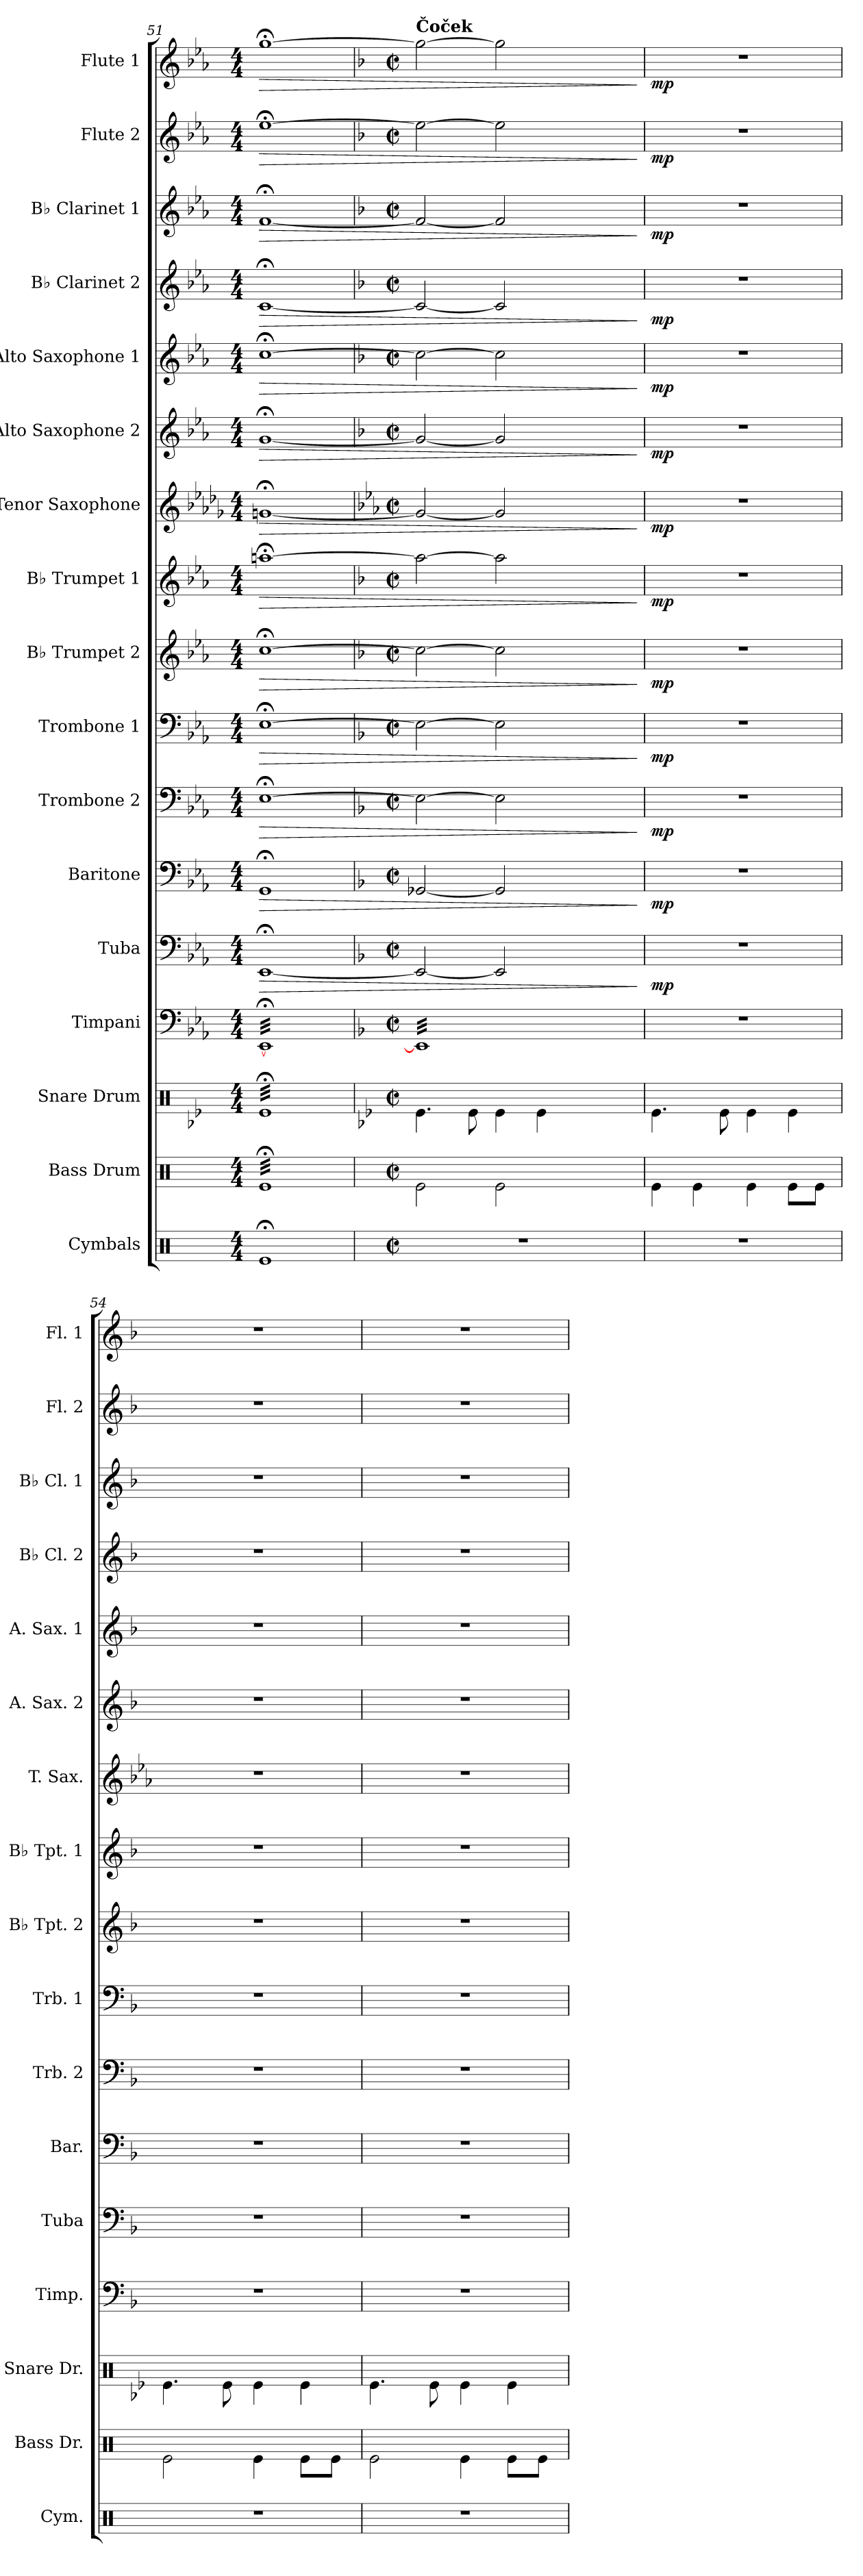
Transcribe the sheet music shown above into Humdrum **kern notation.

**kern	**kern	**kern	**kern	**kern	**dynam	**kern	**dynam	**kern	**dynam	**kern	**dynam	**kern	**dynam	**kern	**dynam	**kern	**dynam	**kern	**dynam	**kern	**dynam	**kern	**dynam	**kern	**dynam	**kern	**dynam	**kern	**dynam
*part17	*part16	*part15	*part14	*part13	*part13	*part12	*part12	*part11	*part11	*part10	*part10	*part9	*part9	*part8	*part8	*part7	*part7	*part6	*part6	*part5	*part5	*part4	*part4	*part3	*part3	*part2	*part2	*part1	*part1
*staff17	*staff16	*staff15	*staff14	*staff13	*staff13	*staff12	*staff12	*staff11	*staff11	*staff10	*staff10	*staff9	*staff9	*staff8	*staff8	*staff7	*staff7	*staff6	*staff6	*staff5	*staff5	*staff4	*staff4	*staff3	*staff3	*staff2	*staff2	*staff1	*staff1
*I"Cymbals	*I"Bass Drum	*I"Snare Drum	*I"Timpani	*I"Tuba	*	*I"Baritone	*	*I"Trombone 2	*	*I"Trombone 1	*	*I"B♭ Trumpet 2	*	*I"B♭ Trumpet 1	*	*I"Tenor Saxophone	*	*I"Alto Saxophone 2	*	*I"Alto Saxophone 1	*	*I"B♭ Clarinet 2	*	*I"B♭ Clarinet 1	*	*I"Flute 2	*	*I"Flute 1	*
*I'Cym.	*I'Bass Dr.	*I'Snare Dr.	*I'Timp.	*I'Tuba	*	*I'Bar.	*	*I'Trb. 2	*	*I'Trb. 1	*	*I'B♭ Tpt. 2	*	*I'B♭ Tpt. 1	*	*I'T. Sax.	*	*I'A. Sax. 2	*	*I'A. Sax. 1	*	*I'B♭ Cl. 2	*	*I'B♭ Cl. 1	*	*I'Fl. 2	*	*I'Fl. 1	*
*clefX	*clefX	*clefX	*clefF4	*clefF4	*	*clefF4	*	*clefF4	*	*clefF4	*	*clefG2	*	*clefG2	*	*clefG2	*	*clefG2	*	*clefG2	*	*clefG2	*	*clefG2	*	*clefG2	*	*clefG2	*
*	*	*	*	*	*	*	*	*	*	*	*	*ITrd1c2	*	*ITrd1c2	*	*ITrd8c14	*	*ITrd5c9	*	*ITrd5c9	*	*ITrd1c2	*	*ITrd1c2	*	*	*	*	*
*k[]	*k[]	*k[b-e-]	*k[b-e-a-]	*k[b-e-a-]	*	*k[b-e-a-]	*	*k[b-e-a-]	*	*k[b-e-a-]	*	*k[b-e-a-d-g-]	*	*k[b-e-a-d-g-]	*	*k[b-e-a-d-g-]	*	*k[b-e-a-d-g-c-]	*	*k[b-e-a-d-g-c-]	*	*k[b-e-a-d-g-]	*	*k[b-e-a-d-g-]	*	*k[b-e-a-]	*	*k[b-e-a-]	*
*M4/4	*M4/4	*M4/4	*M4/4	*M4/4	*	*M4/4	*	*M4/4	*	*M4/4	*	*M4/4	*	*M4/4	*	*M4/4	*	*M4/4	*	*M4/4	*	*M4/4	*	*M4/4	*	*M4/4	*	*M4/4	*
*MM92	*MM92	*MM92	*MM92	*MM92	*	*MM92	*	*MM92	*	*MM92	*	*MM92	*	*MM92	*	*MM92	*	*MM92	*	*MM92	*	*MM92	*	*MM92	*	*MM92	*	*MM92	*
=51	=51	=51	=51	=51	=51	=51	=51	=51	=51	=51	=51	=51	=51	=51	=51	=51	=51	=51	=51	=51	=51	=51	=51	=51	=51	=51	=51	=51	=51
!	!	!	!	!	!LO:HP:b	!	!LO:HP:b	!	!LO:HP:b	!	!LO:HP:b	!	!LO:HP:b	!	!LO:HP:b	!	!LO:HP:b	!	!LO:HP:b	!	!LO:HP:b	!	!LO:HP:b	!	!LO:HP:b	!	!LO:HP:b	!	!LO:HP:b
*	*tremolo	*	*	*	*	*	*	*	*	*	*	*	*	*	*	*	*	*	*	*	*	*	*	*	*	*	*	*	*
*	*	*tremolo	*	*	*	*	*	*	*	*	*	*	*	*	*	*	*	*	*	*	*	*	*	*	*	*	*	*	*
*	*	*	*tremolo	*	*	*	*	*	*	*	*	*	*	*	*	*	*	*	*	*	*	*	*	*	*	*	*	*	*
1Re;<	32Re;<LLL	32Re;<LLL	[32EE-;<LLL	[1EE-;<	>	1GG;<	>	[1E-;<	>	[1E-;<	>	[1b-;<	>	[1ggn;<	>	[1Gn;<	>	[1B-;<	>	[1e-;<	>	[1B-;<	>	[1e-;<	>	[1ee-;<	>	[1gg;<	>
.	32Re;<	32Re;<	32EE-;<	.	.	.	.	.	.	.	.	.	.	.	.	.	.	.	.	.	.	.	.	.	.	.	.	.	.
.	32Re;<	32Re;<	32EE-;<	.	.	.	.	.	.	.	.	.	.	.	.	.	.	.	.	.	.	.	.	.	.	.	.	.	.
.	32Re;<	32Re;<	32EE-;<	.	.	.	.	.	.	.	.	.	.	.	.	.	.	.	.	.	.	.	.	.	.	.	.	.	.
.	32Re;<	32Re;<	32EE-;<	.	.	.	.	.	.	.	.	.	.	.	.	.	.	.	.	.	.	.	.	.	.	.	.	.	.
.	32Re;<	32Re;<	32EE-;<	.	.	.	.	.	.	.	.	.	.	.	.	.	.	.	.	.	.	.	.	.	.	.	.	.	.
.	32Re;<	32Re;<	32EE-;<	.	.	.	.	.	.	.	.	.	.	.	.	.	.	.	.	.	.	.	.	.	.	.	.	.	.
.	32Re;<	32Re;<	32EE-;<	.	.	.	.	.	.	.	.	.	.	.	.	.	.	.	.	.	.	.	.	.	.	.	.	.	.
.	32Re;<	32Re;<	32EE-;<	.	.	.	.	.	.	.	.	.	.	.	.	.	.	.	.	.	.	.	.	.	.	.	.	.	.
.	32Re;<	32Re;<	32EE-;<	.	.	.	.	.	.	.	.	.	.	.	.	.	.	.	.	.	.	.	.	.	.	.	.	.	.
.	32Re;<	32Re;<	32EE-;<	.	.	.	.	.	.	.	.	.	.	.	.	.	.	.	.	.	.	.	.	.	.	.	.	.	.
.	32Re;<	32Re;<	32EE-;<	.	.	.	.	.	.	.	.	.	.	.	.	.	.	.	.	.	.	.	.	.	.	.	.	.	.
.	32Re;<	32Re;<	32EE-;<	.	.	.	.	.	.	.	.	.	.	.	.	.	.	.	.	.	.	.	.	.	.	.	.	.	.
.	32Re;<	32Re;<	32EE-;<	.	.	.	.	.	.	.	.	.	.	.	.	.	.	.	.	.	.	.	.	.	.	.	.	.	.
.	32Re;<	32Re;<	32EE-;<	.	.	.	.	.	.	.	.	.	.	.	.	.	.	.	.	.	.	.	.	.	.	.	.	.	.
.	32Re;<	32Re;<	32EE-;<	.	.	.	.	.	.	.	.	.	.	.	.	.	.	.	.	.	.	.	.	.	.	.	.	.	.
.	32Re;<	32Re;<	32EE-;<	.	.	.	.	.	.	.	.	.	.	.	.	.	.	.	.	.	.	.	.	.	.	.	.	.	.
.	32Re;<	32Re;<	32EE-;<	.	.	.	.	.	.	.	.	.	.	.	.	.	.	.	.	.	.	.	.	.	.	.	.	.	.
.	32Re;<	32Re;<	32EE-;<	.	.	.	.	.	.	.	.	.	.	.	.	.	.	.	.	.	.	.	.	.	.	.	.	.	.
.	32Re;<	32Re;<	32EE-;<	.	.	.	.	.	.	.	.	.	.	.	.	.	.	.	.	.	.	.	.	.	.	.	.	.	.
.	32Re;<	32Re;<	32EE-;<	.	.	.	.	.	.	.	.	.	.	.	.	.	.	.	.	.	.	.	.	.	.	.	.	.	.
.	32Re;<	32Re;<	32EE-;<	.	.	.	.	.	.	.	.	.	.	.	.	.	.	.	.	.	.	.	.	.	.	.	.	.	.
.	32Re;<	32Re;<	32EE-;<	.	.	.	.	.	.	.	.	.	.	.	.	.	.	.	.	.	.	.	.	.	.	.	.	.	.
.	32Re;<	32Re;<	32EE-;<	.	.	.	.	.	.	.	.	.	.	.	.	.	.	.	.	.	.	.	.	.	.	.	.	.	.
.	32Re;<	32Re;<	32EE-;<	.	.	.	.	.	.	.	.	.	.	.	.	.	.	.	.	.	.	.	.	.	.	.	.	.	.
.	32Re;<	32Re;<	32EE-;<	.	.	.	.	.	.	.	.	.	.	.	.	.	.	.	.	.	.	.	.	.	.	.	.	.	.
.	32Re;<	32Re;<	32EE-;<	.	.	.	.	.	.	.	.	.	.	.	.	.	.	.	.	.	.	.	.	.	.	.	.	.	.
.	32Re;<	32Re;<	32EE-;<	.	.	.	.	.	.	.	.	.	.	.	.	.	.	.	.	.	.	.	.	.	.	.	.	.	.
.	32Re;<	32Re;<	32EE-;<	.	.	.	.	.	.	.	.	.	.	.	.	.	.	.	.	.	.	.	.	.	.	.	.	.	.
.	32Re;<	32Re;<	32EE-;<	.	.	.	.	.	.	.	.	.	.	.	.	.	.	.	.	.	.	.	.	.	.	.	.	.	.
.	32Re;<	32Re;<	32EE-;<	.	.	.	.	.	.	.	.	.	.	.	.	.	.	.	.	.	.	.	.	.	.	.	.	.	.
.	32Re;<JJJ	32Re;<JJJ	32EE-;<JJJ	.	.	.	.	.	.	.	.	.	.	.	.	.	.	.	.	.	.	.	.	.	.	.	.	.	.
*	*	*Xtremolo	*	*	*	*	*	*	*	*	*	*	*	*	*	*	*	*	*	*	*	*	*	*	*	*	*	*	*
*	*Xtremolo	*	*	*	*	*	*	*	*	*	*	*	*	*	*	*	*	*	*	*	*	*	*	*	*	*	*	*	*
=52	=52	=52	=52	=52	=52	=52	=52	=52	=52	=52	=52	=52	=52	=52	=52	=52	=52	=52	=52	=52	=52	=52	=52	=52	=52	=52	=52	=52	=52
*	*	*	*k[b-]	*k[b-]	*	*k[b-]	*	*k[b-]	*	*k[b-]	*	*k[b-e-a-]	*	*k[b-e-a-]	*	*k[b-e-a-]	*	*k[b-e-a-d-]	*	*k[b-e-a-d-]	*	*k[b-e-a-]	*	*k[b-e-a-]	*	*k[b-]	*	*k[b-]	*
*M2/2	*M2/2	*M2/2	*M2/2	*M2/2	*	*M2/2	*	*M2/2	*	*M2/2	*	*M2/2	*	*M2/2	*	*M2/2	*	*M2/2	*	*M2/2	*	*M2/2	*	*M2/2	*	*M2/2	*	*M2/2	*
*met(c|)	*met(c|)	*met(c|)	*met(c|)	*met(c|)	*	*met(c|)	*	*met(c|)	*	*met(c|)	*	*met(c|)	*	*met(c|)	*	*met(c|)	*	*met(c|)	*	*met(c|)	*	*met(c|)	*	*met(c|)	*	*met(c|)	*	*met(c|)	*
*	*	*	*	*	*	*	*	*	*	*	*	*	*	*	*	*	*	*	*	*	*	*	*	*	*	*	*	*MM200	*
!	!	!	!	!	!	!	!	!	!	!	!	!	!	!	!	!	!	!	!	!	!	!	!	!	!	!	!	!LO:TX:a:B:t=Čoček	!
1r	2Re\	4.Re\	32EE-]LLL	2EE-/_	.	[2GG-X/	.	2E-\_	.	2E-\_	.	2b-\_	.	2gg\_	.	2G/_	.	2B-/_	.	2e-\_	.	2B-/_	.	2e-/_	.	2ee-\_	.	2gg\_	.
.	.	.	32EE-	.	.	.	.	.	.	.	.	.	.	.	.	.	.	.	.	.	.	.	.	.	.	.	.	.	.
.	.	.	32EE-	.	.	.	.	.	.	.	.	.	.	.	.	.	.	.	.	.	.	.	.	.	.	.	.	.	.
.	.	.	32EE-	.	.	.	.	.	.	.	.	.	.	.	.	.	.	.	.	.	.	.	.	.	.	.	.	.	.
.	.	.	32EE-	.	.	.	.	.	.	.	.	.	.	.	.	.	.	.	.	.	.	.	.	.	.	.	.	.	.
.	.	.	32EE-	.	.	.	.	.	.	.	.	.	.	.	.	.	.	.	.	.	.	.	.	.	.	.	.	.	.
.	.	.	32EE-	.	.	.	.	.	.	.	.	.	.	.	.	.	.	.	.	.	.	.	.	.	.	.	.	.	.
.	.	.	32EE-	.	.	.	.	.	.	.	.	.	.	.	.	.	.	.	.	.	.	.	.	.	.	.	.	.	.
.	.	.	32EE-	.	.	.	.	.	.	.	.	.	.	.	.	.	.	.	.	.	.	.	.	.	.	.	.	.	.
.	.	.	32EE-	.	.	.	.	.	.	.	.	.	.	.	.	.	.	.	.	.	.	.	.	.	.	.	.	.	.
.	.	.	32EE-	.	.	.	.	.	.	.	.	.	.	.	.	.	.	.	.	.	.	.	.	.	.	.	.	.	.
.	.	.	32EE-	.	.	.	.	.	.	.	.	.	.	.	.	.	.	.	.	.	.	.	.	.	.	.	.	.	.
.	.	8Re\	32EE-	.	.	.	.	.	.	.	.	.	.	.	.	.	.	.	.	.	.	.	.	.	.	.	.	.	.
.	.	.	32EE-	.	.	.	.	.	.	.	.	.	.	.	.	.	.	.	.	.	.	.	.	.	.	.	.	.	.
.	.	.	32EE-	.	.	.	.	.	.	.	.	.	.	.	.	.	.	.	.	.	.	.	.	.	.	.	.	.	.
.	.	.	32EE-	.	.	.	.	.	.	.	.	.	.	.	.	.	.	.	.	.	.	.	.	.	.	.	.	.	.
.	2Re\	4Re\	32EE-	2EE-/]	.	2GG-/]	.	2E-\]	.	2E-\]	.	2b-\]	.	2gg\]	.	2G/]	.	2B-/]	.	2e-\]	.	2B-/]	.	2e-/]	.	2ee-\]	.	2gg\]	.
.	.	.	32EE-	.	.	.	.	.	.	.	.	.	.	.	.	.	.	.	.	.	.	.	.	.	.	.	.	.	.
.	.	.	32EE-	.	.	.	.	.	.	.	.	.	.	.	.	.	.	.	.	.	.	.	.	.	.	.	.	.	.
.	.	.	32EE-	.	.	.	.	.	.	.	.	.	.	.	.	.	.	.	.	.	.	.	.	.	.	.	.	.	.
.	.	.	32EE-	.	.	.	.	.	.	.	.	.	.	.	.	.	.	.	.	.	.	.	.	.	.	.	.	.	.
.	.	.	32EE-	.	.	.	.	.	.	.	.	.	.	.	.	.	.	.	.	.	.	.	.	.	.	.	.	.	.
.	.	.	32EE-	.	.	.	.	.	.	.	.	.	.	.	.	.	.	.	.	.	.	.	.	.	.	.	.	.	.
.	.	.	32EE-	.	.	.	.	.	.	.	.	.	.	.	.	.	.	.	.	.	.	.	.	.	.	.	.	.	.
.	.	4Re\	32EE-	.	.	.	.	.	.	.	.	.	.	.	.	.	.	.	.	.	.	.	.	.	.	.	.	.	.
.	.	.	32EE-	.	.	.	.	.	.	.	.	.	.	.	.	.	.	.	.	.	.	.	.	.	.	.	.	.	.
.	.	.	32EE-	.	.	.	.	.	.	.	.	.	.	.	.	.	.	.	.	.	.	.	.	.	.	.	.	.	.
.	.	.	32EE-	.	.	.	.	.	.	.	.	.	.	.	.	.	.	.	.	.	.	.	.	.	.	.	.	.	.
.	.	.	32EE-	.	.	.	.	.	.	.	.	.	.	.	.	.	.	.	.	.	.	.	.	.	.	.	.	.	.
.	.	.	32EE-	.	.	.	.	.	.	.	.	.	.	.	.	.	.	.	.	.	.	.	.	.	.	.	.	.	.
.	.	.	32EE-	.	.	.	.	.	.	.	.	.	.	.	.	.	.	.	.	.	.	.	.	.	.	.	.	.	.
.	.	.	32EE-JJJ	.	.	.	.	.	.	.	.	.	.	.	.	.	.	.	.	.	.	.	.	.	.	.	.	.	.
*	*	*	*Xtremolo	*	*	*	*	*	*	*	*	*	*	*	*	*	*	*	*	*	*	*	*	*	*	*	*	*	*
.	.	.	.	.	]	.	]	.	]	.	]	.	]	.	]	.	]	.	]	.	]	.	]	.	]	.	]	.	]
=53	=53	=53	=53	=53	=53	=53	=53	=53	=53	=53	=53	=53	=53	=53	=53	=53	=53	=53	=53	=53	=53	=53	=53	=53	=53	=53	=53	=53	=53
!	!	!	!	!	!LO:DY:b	!	!LO:DY:b	!	!LO:DY:b	!	!LO:DY:b	!	!LO:DY:b	!	!LO:DY:b	!	!LO:DY:b	!	!LO:DY:b	!	!LO:DY:b	!	!LO:DY:b	!	!LO:DY:b	!	!LO:DY:b	!	!LO:DY:b
1r	4Re\	4.Re\	1r	1r	mp	1r	mp	1r	mp	1r	mp	1r	mp	1r	mp	1r	mp	1r	mp	1r	mp	1r	mp	1r	mp	1r	mp	1r	mp
.	4Re\	.	.	.	.	.	.	.	.	.	.	.	.	.	.	.	.	.	.	.	.	.	.	.	.	.	.	.	.
.	.	8Re\	.	.	.	.	.	.	.	.	.	.	.	.	.	.	.	.	.	.	.	.	.	.	.	.	.	.	.
.	4Re\	4Re\	.	.	.	.	.	.	.	.	.	.	.	.	.	.	.	.	.	.	.	.	.	.	.	.	.	.	.
.	8Re\L	4Re\	.	.	.	.	.	.	.	.	.	.	.	.	.	.	.	.	.	.	.	.	.	.	.	.	.	.	.
.	8Re\J	.	.	.	.	.	.	.	.	.	.	.	.	.	.	.	.	.	.	.	.	.	.	.	.	.	.	.	.
=54	=54	=54	=54	=54	=54	=54	=54	=54	=54	=54	=54	=54	=54	=54	=54	=54	=54	=54	=54	=54	=54	=54	=54	=54	=54	=54	=54	=54	=54
1r	2Re\	4.Re\	1r	1r	.	1r	.	1r	.	1r	.	1r	.	1r	.	1r	.	1r	.	1r	.	1r	.	1r	.	1r	.	1r	.
.	.	8Re\	.	.	.	.	.	.	.	.	.	.	.	.	.	.	.	.	.	.	.	.	.	.	.	.	.	.	.
.	4Re\	4Re\	.	.	.	.	.	.	.	.	.	.	.	.	.	.	.	.	.	.	.	.	.	.	.	.	.	.	.
.	8Re\L	4Re\	.	.	.	.	.	.	.	.	.	.	.	.	.	.	.	.	.	.	.	.	.	.	.	.	.	.	.
.	8Re\J	.	.	.	.	.	.	.	.	.	.	.	.	.	.	.	.	.	.	.	.	.	.	.	.	.	.	.	.
!!LO:PB:g=z
=55	=55	=55	=55	=55	=55	=55	=55	=55	=55	=55	=55	=55	=55	=55	=55	=55	=55	=55	=55	=55	=55	=55	=55	=55	=55	=55	=55	=55	=55
1r	2Re\	4.Re\	1r	1r	.	1r	.	1r	.	1r	.	1r	.	1r	.	1r	.	1r	.	1r	.	1r	.	1r	.	1r	.	1r	.
.	.	8Re\	.	.	.	.	.	.	.	.	.	.	.	.	.	.	.	.	.	.	.	.	.	.	.	.	.	.	.
.	4Re\	4Re\	.	.	.	.	.	.	.	.	.	.	.	.	.	.	.	.	.	.	.	.	.	.	.	.	.	.	.
.	8Re\L	4Re\	.	.	.	.	.	.	.	.	.	.	.	.	.	.	.	.	.	.	.	.	.	.	.	.	.	.	.
.	8Re\J	.	.	.	.	.	.	.	.	.	.	.	.	.	.	.	.	.	.	.	.	.	.	.	.	.	.	.	.
=	=	=	=	=	=	=	=	=	=	=	=	=	=	=	=	=	=	=	=	=	=	=	=	=	=	=	=	=	=
*-	*-	*-	*-	*-	*-	*-	*-	*-	*-	*-	*-	*-	*-	*-	*-	*-	*-	*-	*-	*-	*-	*-	*-	*-	*-	*-	*-	*-	*-
